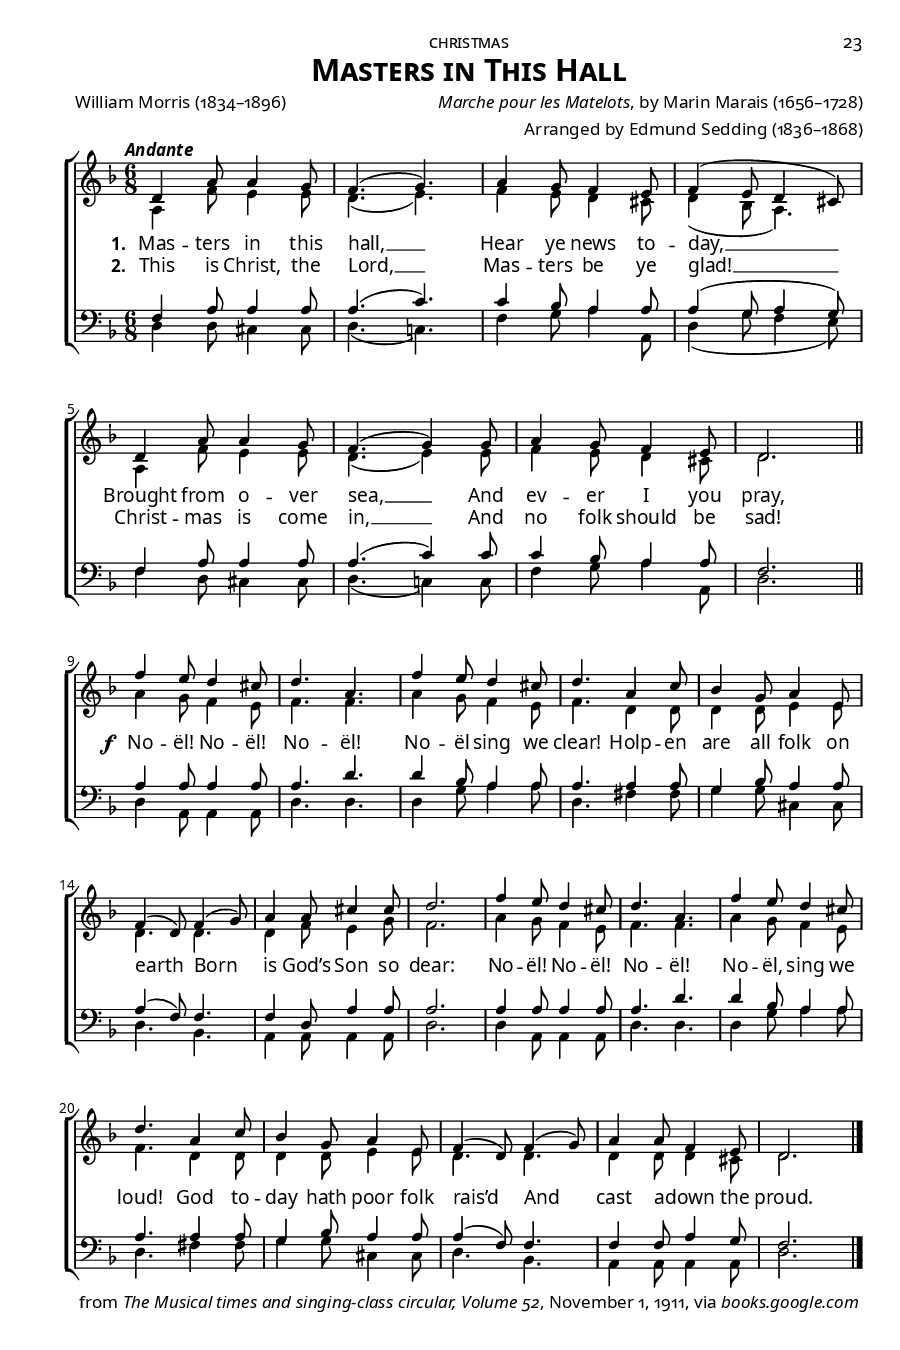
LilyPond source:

\version "2.14.2"
\include "util.ly"
\header {
  title = \markup{\override #'(font-name . "Garamond Premier Pro Semibold"){ \abs-fontsize #15 \smallCapsOldStyle"Masters in This Hall"}}
  poet = \markup\oldStyleNum"William Morris (1834–1896)"
  composer = \markup\concat{\italic"Marche pour les Matelots" \oldStyleNum", by Marin Marais (1656–1728)"}
  arranger = \markup\oldStyleNum"Arranged by Edmund Sedding (1836–1868)"
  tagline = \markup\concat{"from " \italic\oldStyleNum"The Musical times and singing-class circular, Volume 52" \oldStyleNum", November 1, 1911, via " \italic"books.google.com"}
}
\paper {
  paper-height = 9\in
  paper-width = 6\in
  indent = 0\in
  %system-system-spacing = #'((basic-distance . 10) (padding . 0))
  system-system-spacing =
    #'((basic-distance . 0)
       (minimum-distance . 0)
       (padding . -5)
       (stretchability . 100))
  ragged-last-bottom = ##f
  ragged-bottom = ##f
  two-sided = ##t
  inner-margin = 0.5\in
  outer-margin = 0.25\in
  top-margin = 0.25\in
  bottom-margin = 0.25\in
  first-page-number = #023
  print-first-page-number = ##t
  headerLine = \markup{\override #'(font-name . "Garamond Premier Pro") \smallCapsOldStyle"christmas"}
  oddHeaderMarkup = \markup\fill-line{
     \override #'(font-name . "Garamond Premier Pro")\abs-fontsize #8.5
     \combine 
        \fill-line{"" \on-the-fly #print-page-number-check-first
        \oldStylePageNum""
        }
        \fill-line{\headerLine}
  }
  evenHeaderMarkup = \markup {
     \override #'(font-name . "Garamond Premier Pro")\abs-fontsize #8.5
     \combine
        \on-the-fly #print-page-number-check-first
        \oldStylePageNum""
        \fill-line{\headerLine}
  }
}
#(set-global-staff-size 15) \paper{ #(define fonts (make-pango-font-tree "GoudyOlSt BT" "Garamond Premier Pro" "Garamond Premier Pro" (/ 15 20))) }
global = {
  \key f \major
  \time 6/8
  \autoBeamOff
  \override DynamicLineSpanner #'staff-padding = #0.0
  \override DynamicLineSpanner #'Y-extent = #'(-0.2 . 0.2)
}

sopMusic = \relative c' {
  \tempo \markup\italic"Andante"
  d4 a'8 a4 g8 |
  f4.( g) |
  a4 g8 f4 e8 |
  f4( e8 d4 cis8) |
  
  d4 a'8 a4 g8 |
  f4.( g4) g8 |
  a4 g8 f4 e8 |
  d2. \bar"||" \break
  
  \repeat unfold 2 {
    f'4 e8 d4 cis8 |
    d4. a |
    f'4 e8 d4 cis8 |
    d4.a4 c8 |
    
    bes4 g8 a4 e8 |
    f4( d8) f4( g8) |
  }
  \alternative {
    {
      a4 a8 cis4 cis8 |
      d2. |
    }
    {
      a4 a8 f4 e8 |
      d2. \bar"|."
    }
  }
}
sopWords = \lyricmode {
  
}

altoMusic = \relative c' {
  a4 f'8 e4 e8 |
  d4.( e) |
  f4 e8 d4 cis8 |
  d4( bes8 a4.) |
  
  a4 f'8 e4 e8 |
  d4.( e4) e8 |
  f4 e8 d4 cis8 |
  d2.
  
  \repeat unfold 2 {
    a'4 g8 f4 e8 |
    f4. f |
    a4 g8 f4 e8 |
    f4. d4 d8 |
    
    d4 d8 e4 e8 |
    d4. d |
  }
  \alternative {
    {
      d4 f8 e4 g8 |
      f2. |
    }
    {
      d4 d8 d4 cis8 |
      d2. \bar"|."
    }
  }
}
altoWords = {
  \dropLyricsV
  \lyricmode {
    \set stanza = #"1. "
    Mas -- ters in this hall, __
    Hear ye news to -- day, __
    Brought from o -- ver sea, __
    And ev -- er I you pray,
  }
  \set stanza = \markup\dynamic"f "
  \lyricmode{
    \dropLyricsVII
    No -- ël! No -- ël! No -- ël! 
    No -- ël sing we clear! Holp -- en are all folk on earth
    Born is God’s Son so dear:
    
    No -- ël! No -- ël! No -- ël! 
    No -- ël, sing we loud!
    God to -- day hath poor folk rais’d
    And cast a -- down the proud.
  }
}
altoWordsII = \lyricmode {
  \dropLyricsV
%\markup\italic
  \set stanza = #"2. "
  This is Christ, the Lord, __
  Mas -- ters be ye glad! __ 
  Christ -- mas is come in, __
  And no folk should be sad!
}
altoWordsIII = \lyricmode {
  \set stanza = #"3. "
  \set ignoreMelismata = ##t
}
altoWordsIV = \lyricmode {
  \set stanza = #"4. "
  \set ignoreMelismata = ##t
}
altoWordsV = \lyricmode {
  \set stanza = #"5. "
  \set ignoreMelismata = ##t
}
altoWordsVI = \lyricmode {
  \set stanza = #"6. "
  \set ignoreMelismata = ##t
}
tenorMusic = \relative c {
  f4 a8 a4 a8 |
  a4.( c) |
  c4 bes8 a4 a8 |
  a4( g8 a4 g8) |
  
  f4 a8 a4 a8 |
  a4.( c4) c8 |
  c4 bes8 a4 a8 |
  f2.
  
  \repeat unfold 2 {
    a4 a8 a4 a8 |
    a4. d |
    d4 bes8 a4 a8 |
    a4. a4 a8 |
    
    g4 bes8 a4 a8 |
    a4( f8) f4. |
  }
  \alternative {
    {
      f4 d8 a'4 a8 |
      a2. |
    }
    {
      f4 f8 a4 g8 |
      f2. \bar "|."
    }
  }
}
tenorWords = \lyricmode {

}

bassMusic = \relative c{
  d4 d8 cis4 cis8 |
  d4.( c!) |
  f4 g8 a4 a,8 |
  d4( g8 f4 e8) |
  
  f4 d8 cis4 cis8 |
  d4.( c!4) c8 |
  f4 g8 a4 a,8 |
  d2. |
  
  \repeat unfold 2 {
    d4 a8 a4 a8 |
    d4. d |
    d4 g8 a4 a8 |
    d,4. fis4 fis8 |
    
    g4 g8 cis,4 cis8 |
    d4. bes |
  }
  \alternative {
    {
      a4 a8 a4 a8 |
      d2.
    }
    {
      a4 a8 a4 a8 |
      d2. \bar"|."
    }
  }
}

\score {
  <<
   \new ChoirStaff <<
%    \new Lyrics = sopranos \with { \override VerticalAxisGroup #'nonstaff-relatedstaff-spacing = #'((basic-distance . 1)) }
    \new Staff = women <<
      \new Voice = "sopranos" { \voiceOne << \global \sopMusic >> }
      \new Voice = "altos" { \voiceTwo << \global \altoMusic >> }
    >>
    \new Lyrics \with { alignAboveContext = #"women" \override VerticalAxisGroup #'nonstaff-relatedstaff-spacing = #'((basic-distance . 1))} \lyricsto "sopranos" \sopWords
     \new Lyrics = "altosVI"  \with { alignBelowContext = #"women" \override VerticalAxisGroup #'nonstaff-relatedstaff-spacing = #'((basic-distance . 1))} \lyricsto "altos" \altoWordsVI
    \new Lyrics = "altosV"  \with { alignBelowContext = #"women" \override VerticalAxisGroup #'nonstaff-relatedstaff-spacing = #'((basic-distance . 1))} \lyricsto "altos" \altoWordsV
    \new Lyrics = "altosIV"  \with { alignBelowContext = #"women" \override VerticalAxisGroup #'nonstaff-relatedstaff-spacing = #'((basic-distance . 1))} \lyricsto "altos" \altoWordsIV
    \new Lyrics = "altosIII"  \with { alignBelowContext = #"women" \override VerticalAxisGroup #'nonstaff-relatedstaff-spacing = #'((basic-distance . 1))} \lyricsto "altos" \altoWordsIII
    \new Lyrics = "altosII"  \with { alignBelowContext = #"women" \override VerticalAxisGroup #'nonstaff-relatedstaff-spacing = #'((basic-distance . 1))} \lyricsto "sopranos" \altoWordsII
    \new Lyrics = "altos"  \with { alignBelowContext = #"women" \override VerticalAxisGroup #'nonstaff-relatedstaff-spacing = #'((basic-distance . 1))} \lyricsto "sopranos" \altoWords
   \new Staff = men <<
      \clef bass
      \new Voice = "tenors" { \voiceOne << \global \tenorMusic >> }
      \new Voice = "basses" { \voiceTwo << \global \bassMusic >> }
    >>
    \new Lyrics \with { alignAboveContext = #"men" \override VerticalAxisGroup #'nonstaff-relatedstaff-spacing = #'((basic-distance . 1)) } \lyricsto "tenors" \tenorWords
  >>
  >>
  \layout {
    \context {
      \Score
      %\override SpacingSpanner #'base-shortest-duration = #(ly:make-moment 1 8)
      %\override SpacingSpanner #'common-shortest-duration = #(ly:make-moment 1 4)
    }
    \context {
      % Remove all empty staves
      % \Staff \RemoveEmptyStaves \override VerticalAxisGroup #'remove-first = ##t
    }
  }
  \midi {
    \tempo 4 = 90
    \set Staff.midiInstrument = "flute"
  
    \context {
      \Voice
      \remove "Dynamic_performer"
    }
  }
}
